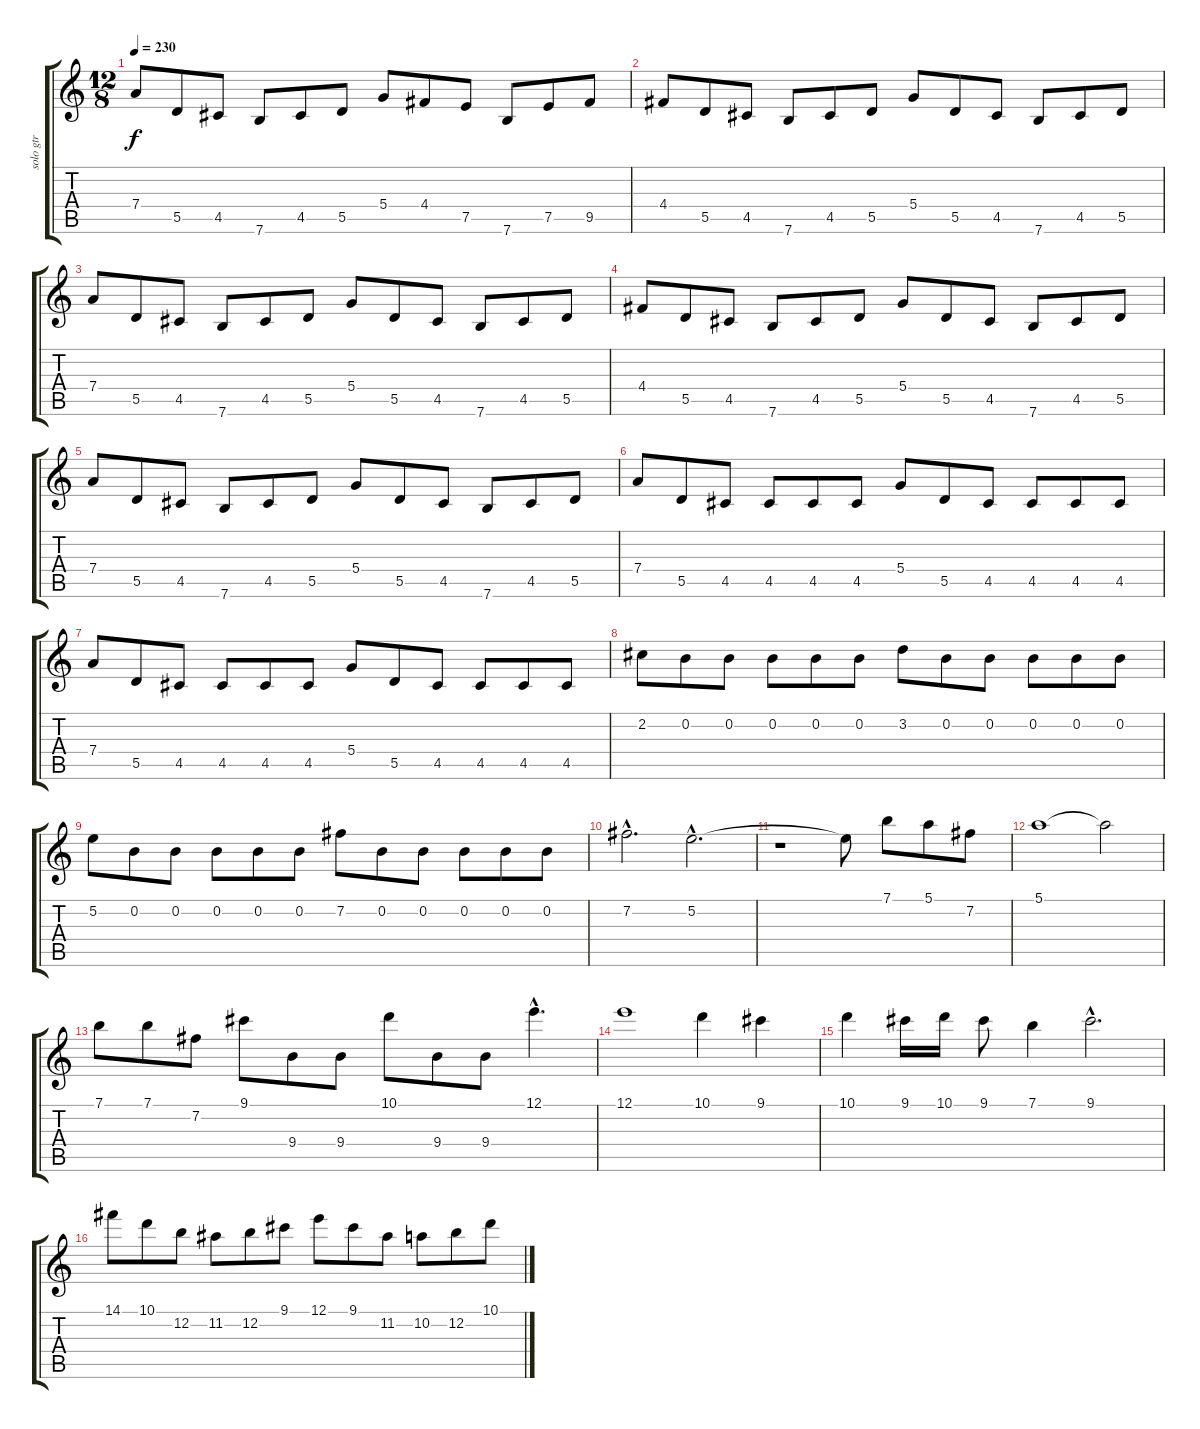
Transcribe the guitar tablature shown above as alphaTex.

\track ("solo gtr" "solo gtr") {instrument overdrivenguitar}
\staff {score tabs}
\tuning (E4 B3 G3 D3 A2 E2) {hide}
\ts (12 8)
\tempo 230
\clef g2
\ks c
7.4.8{dy f} 5.5.8 4.5.8 7.6.8 4.5.8 5.5.8 5.4.8 4.4.8 7.5.8 7.6.8 7.5.8 9.5.8 |
4.4.8 5.5.8 4.5.8 7.6.8 4.5.8 5.5.8 5.4.8 5.5.8 4.5.8 7.6.8 4.5.8 5.5.8 |
7.4.8 5.5.8 4.5.8 7.6.8 4.5.8 5.5.8 5.4.8 5.5.8 4.5.8 7.6.8 4.5.8 5.5.8 |
4.4.8 5.5.8 4.5.8 7.6.8 4.5.8 5.5.8 5.4.8 5.5.8 4.5.8 7.6.8 4.5.8 5.5.8 |
7.4.8 5.5.8 4.5.8 7.6.8 4.5.8 5.5.8 5.4.8 5.5.8 4.5.8 7.6.8 4.5.8 5.5.8 |
7.4.8 5.5.8 4.5.8 4.5.8 4.5.8 4.5.8 5.4.8 5.5.8 4.5.8 4.5.8 4.5.8 4.5.8 |
7.4.8 5.5.8 4.5.8 4.5.8 4.5.8 4.5.8 5.4.8 5.5.8 4.5.8 4.5.8 4.5.8 4.5.8 |
2.2.8 0.2.8 0.2.8 0.2.8 0.2.8 0.2.8 3.2.8 0.2.8 0.2.8 0.2.8 0.2.8 0.2.8 |
5.2.8 0.2.8 0.2.8 0.2.8 0.2.8 0.2.8 7.2.8 0.2.8 0.2.8 0.2.8 0.2.8 0.2.8 |
7.2{hac}.2{d} 5.2{hac}.2{d} |
r.1 5.2{t}.8 7.1.8 5.1.8 7.2.8 |
5.1.1 5.1{t}.2 |
7.1.8 7.1.8 7.2.8 9.1.8 9.4.8 9.4.8 10.1.8 9.4.8 9.4.8 12.1{hac}.4{d} |
12.1.1 10.1.4 9.1.4 |
10.1.4 9.1.16 10.1.16 9.1.8 7.1.4 9.1{hac}.2{d} |
14.1.8 10.1.8 12.2.8 11.2.8 12.2.8 9.1.8 12.1.8 9.1.8 11.2.8 10.2.8 12.2.8 10.1.8
